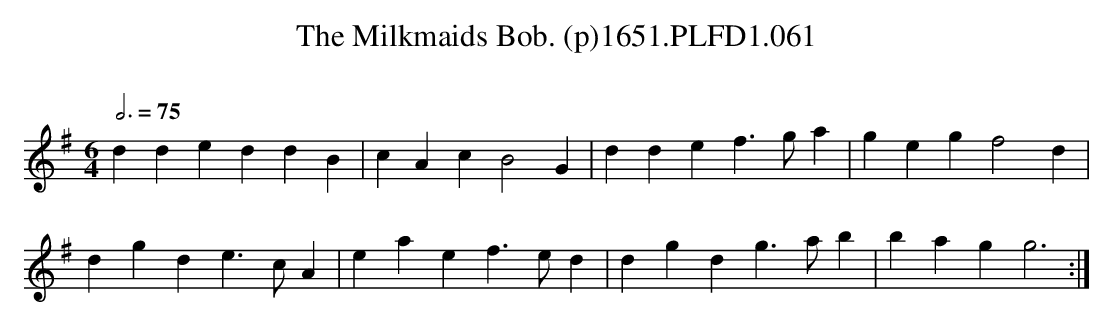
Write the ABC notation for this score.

X:1
T:Milkmaids Bob. (p)1651.PLFD1.061, The
M:6/4
L:1/4
Q:3/4=75
O:
K:G
dde ddB|cAc B2 G|dde f>ga|geg f2d|
dgd e>cA|eae f>ed|dgd g>ab|bag g3:|
